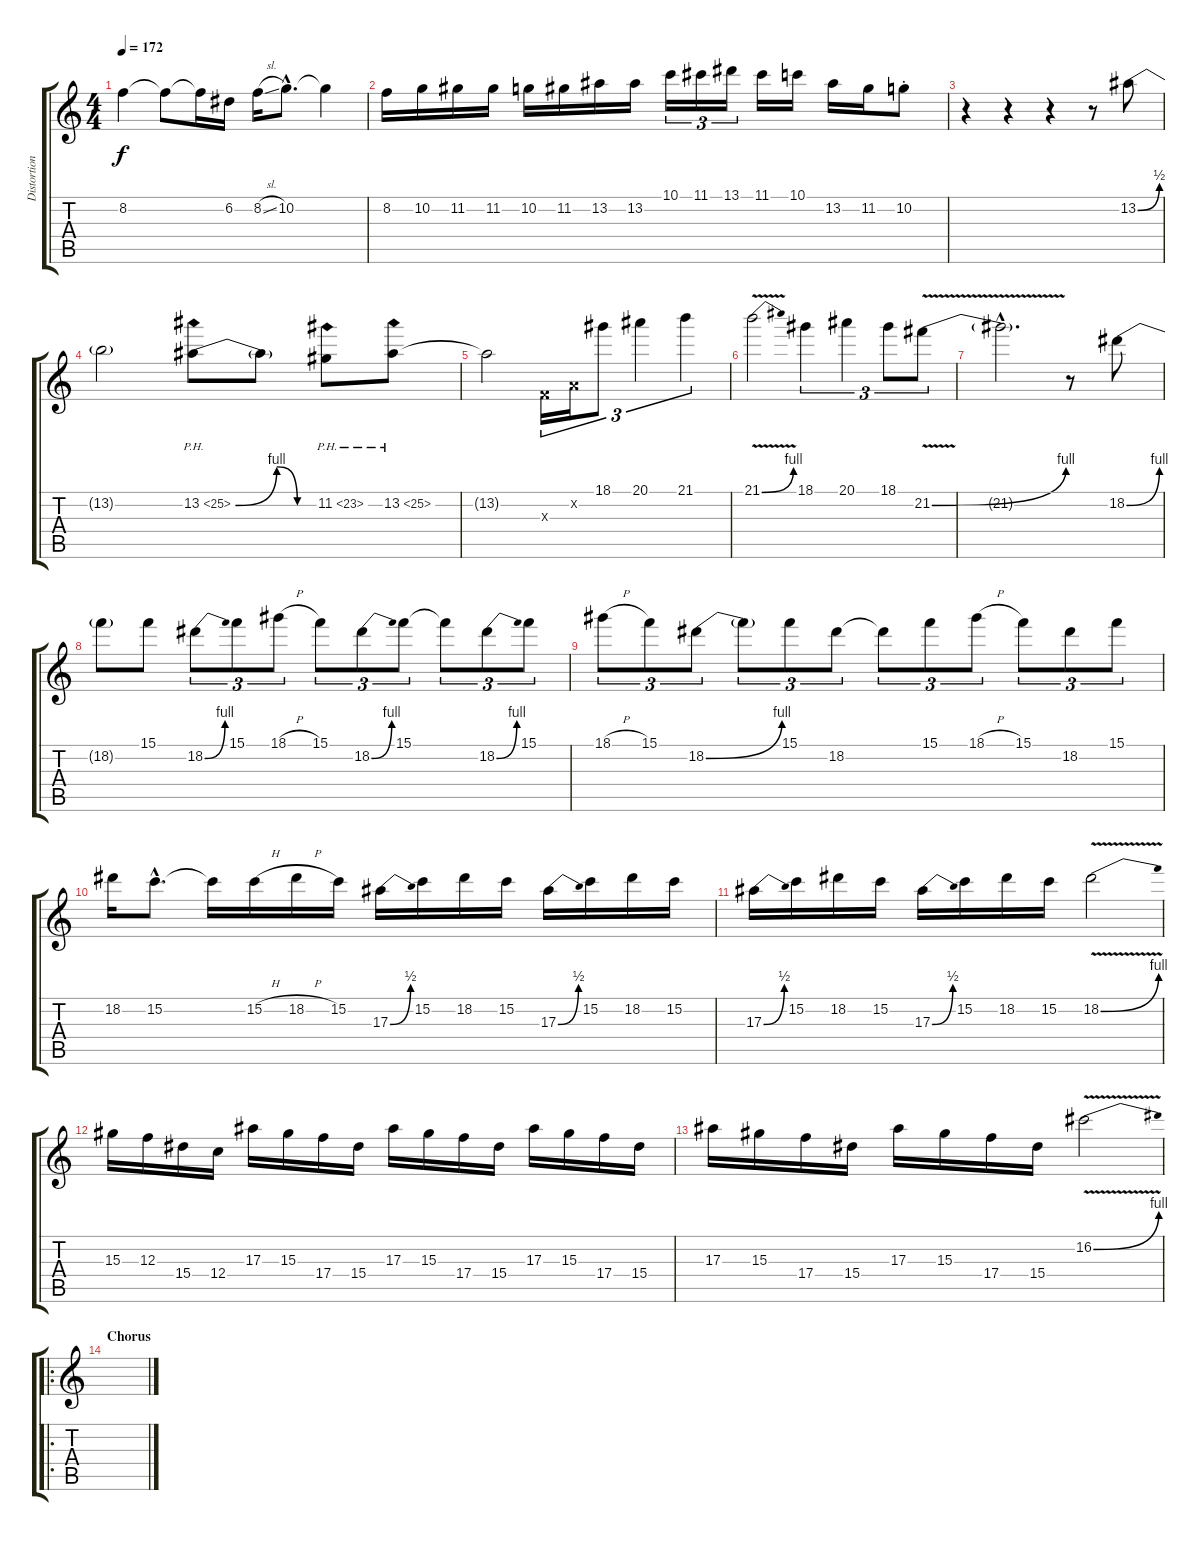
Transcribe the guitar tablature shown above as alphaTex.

\track ("Distortion/Clean Guitar" "Distortion") {instrument distortionguitar}
\staff {score tabs}
\tuning (D4 A3 F3 C3 G2 C2) {hide}
\ts (4 4)
\tempo 172
\clef g2
\ks c
8.2{t}.4{dy f} 8.2{t}.8 8.2{t}.16 6.2.16 8.2{sl}.16 10.2{hac}.8{d} 10.2{t}.4 |
8.2.16 10.2.16 11.2.16 11.2.16 10.2.16 11.2.16 13.2.16 13.2.16 10.1.16{tu (3 2)} 11.1.16{tu (3 2)} 13.1.16{tu (3 2)} 11.1.16 10.1.16 13.2.16 11.2.16 10.2{st}.8 |
r.4 r.4 r.4 r.8 13.2{be (bend 0 0 60 2)}.8 |
13.2{t}.2 13.2{be (custom 0 0 30 4 45 0 60 0) ph 12}.8 13.2{t}.8 11.2{ph 12}.8 13.2{ph 12}.8 |
13.2{t}.2 0.3{x}.16{tu (3 2)} 0.2{x}.16{tu (3 2)} 18.1.8{tu (3 2)} 20.1.4{tu (3 2)} 21.1.4{tu (3 2)} |
21.1{be (bend 0 0 60 4) v}.2 18.1.4{tu (3 2)} 20.1.4{tu (3 2)} 18.1.8{tu (3 2)} 21.2{be (bend 0 0 60 4) v}.8{tu (3 2)} |
21.2{hac t}.2{d} r.8 18.2{be (bend 0 0 60 4)}.8 |
18.2{t}.8 15.1.8 18.2{be (bend 0 0 60 4)}.8{tu (3 2)} 15.1.8{tu (3 2)} 18.1{h}.8{tu (3 2)} 15.1.8{tu (3 2)} 18.2{be (bend 0 0 60 4)}.8{tu (3 2)} 15.1.8{tu (3 2)} 15.1{t}.8{tu (3 2)} 18.2{be (bend 0 0 60 4)}.8{tu (3 2)} 15.1.8{tu (3 2)} |
18.1{h}.8{tu (3 2)} 15.1.8{tu (3 2)} 18.2{be (bend 0 0 60 4)}.8{tu (3 2)} 18.2{t}.8{tu (3 2)} 15.1.8{tu (3 2)} 18.2.8{tu (3 2)} 18.2{t}.8{tu (3 2)} 15.1.8{tu (3 2)} 18.1{h}.8{tu (3 2)} 15.1.8{tu (3 2)} 18.2.8{tu (3 2)} 15.1.8{tu (3 2)} |
18.2.16 15.2{hac}.8{d} 15.2{t}.16 15.2{h}.16 18.2{h}.16 15.2.16 17.3{be (bend 0 0 60 2)}.16 15.2.16 18.2.16 15.2.16 17.3{be (bend 0 0 60 2)}.16 15.2.16 18.2.16 15.2.16 |
17.3{be (bend 0 0 60 2)}.16 15.2.16 18.2.16 15.2.16 17.3{be (bend 0 0 60 2)}.16 15.2.16 18.2.16 15.2.16 18.2{be (bend 0 0 60 4) v}.2 |
15.3.16 12.3.16 15.4.16 12.4.16 17.3.16 15.3.16 17.4.16 15.4.16 17.3.16 15.3.16 17.4.16 15.4.16 17.3.16 15.3.16 17.4.16 15.4.16 |
17.3.16 15.3.16 17.4.16 15.4.16 17.3.16 15.3.16 17.4.16 15.4.16 16.2{be (bend 0 0 60 4) v}.2 |
\ro
\section ("" "Chorus")
